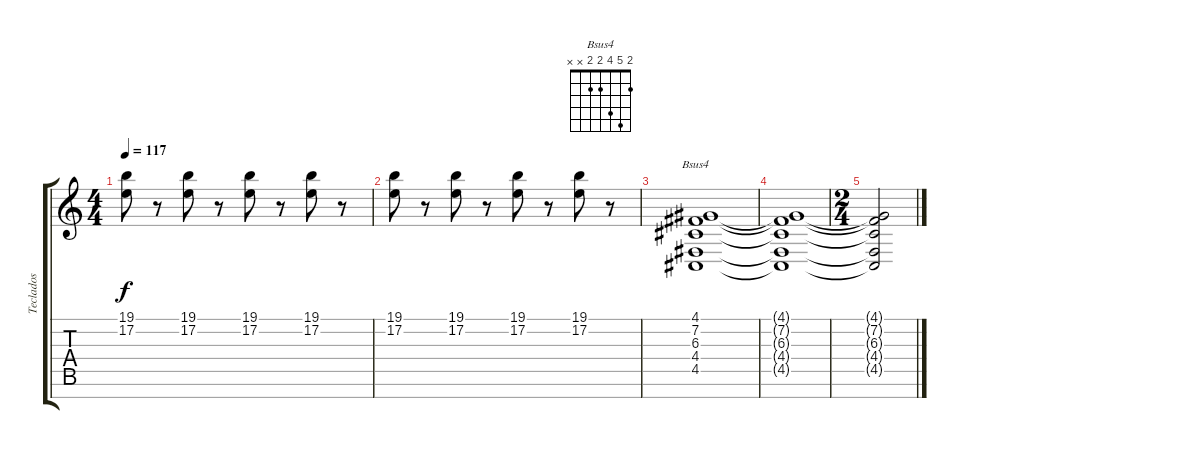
\track ("Teclados" "Teclados") {instrument fx1rain}
\staff {score tabs}
\tuning (E4 B3 G3 D3 A2 E2 B1) {hide}
\chord ("Bsus4" 2 5 4 2 2 x x)
\ts (4 4)
\tempo 117
\clef g2
\ks c
(19.1 17.2).8{dy f} r.8 (19.1 17.2).8 r.8 (19.1 17.2).8 r.8 (19.1 17.2).8 r.8 |
(19.1 17.2).8 r.8 (19.1 17.2).8 r.8 (19.1 17.2).8 r.8 (19.1 17.2).8 r.8 |
(4.1 7.2 6.3 4.4 4.5).1{ch "Bsus4"} |
(4.1{t} 7.2{t} 6.3{t} 4.4{t} 4.5{t}).1 |
\ts (2 4)
(4.1{t} 7.2{t} 6.3{t} 4.4{t} 4.5{t}).2
